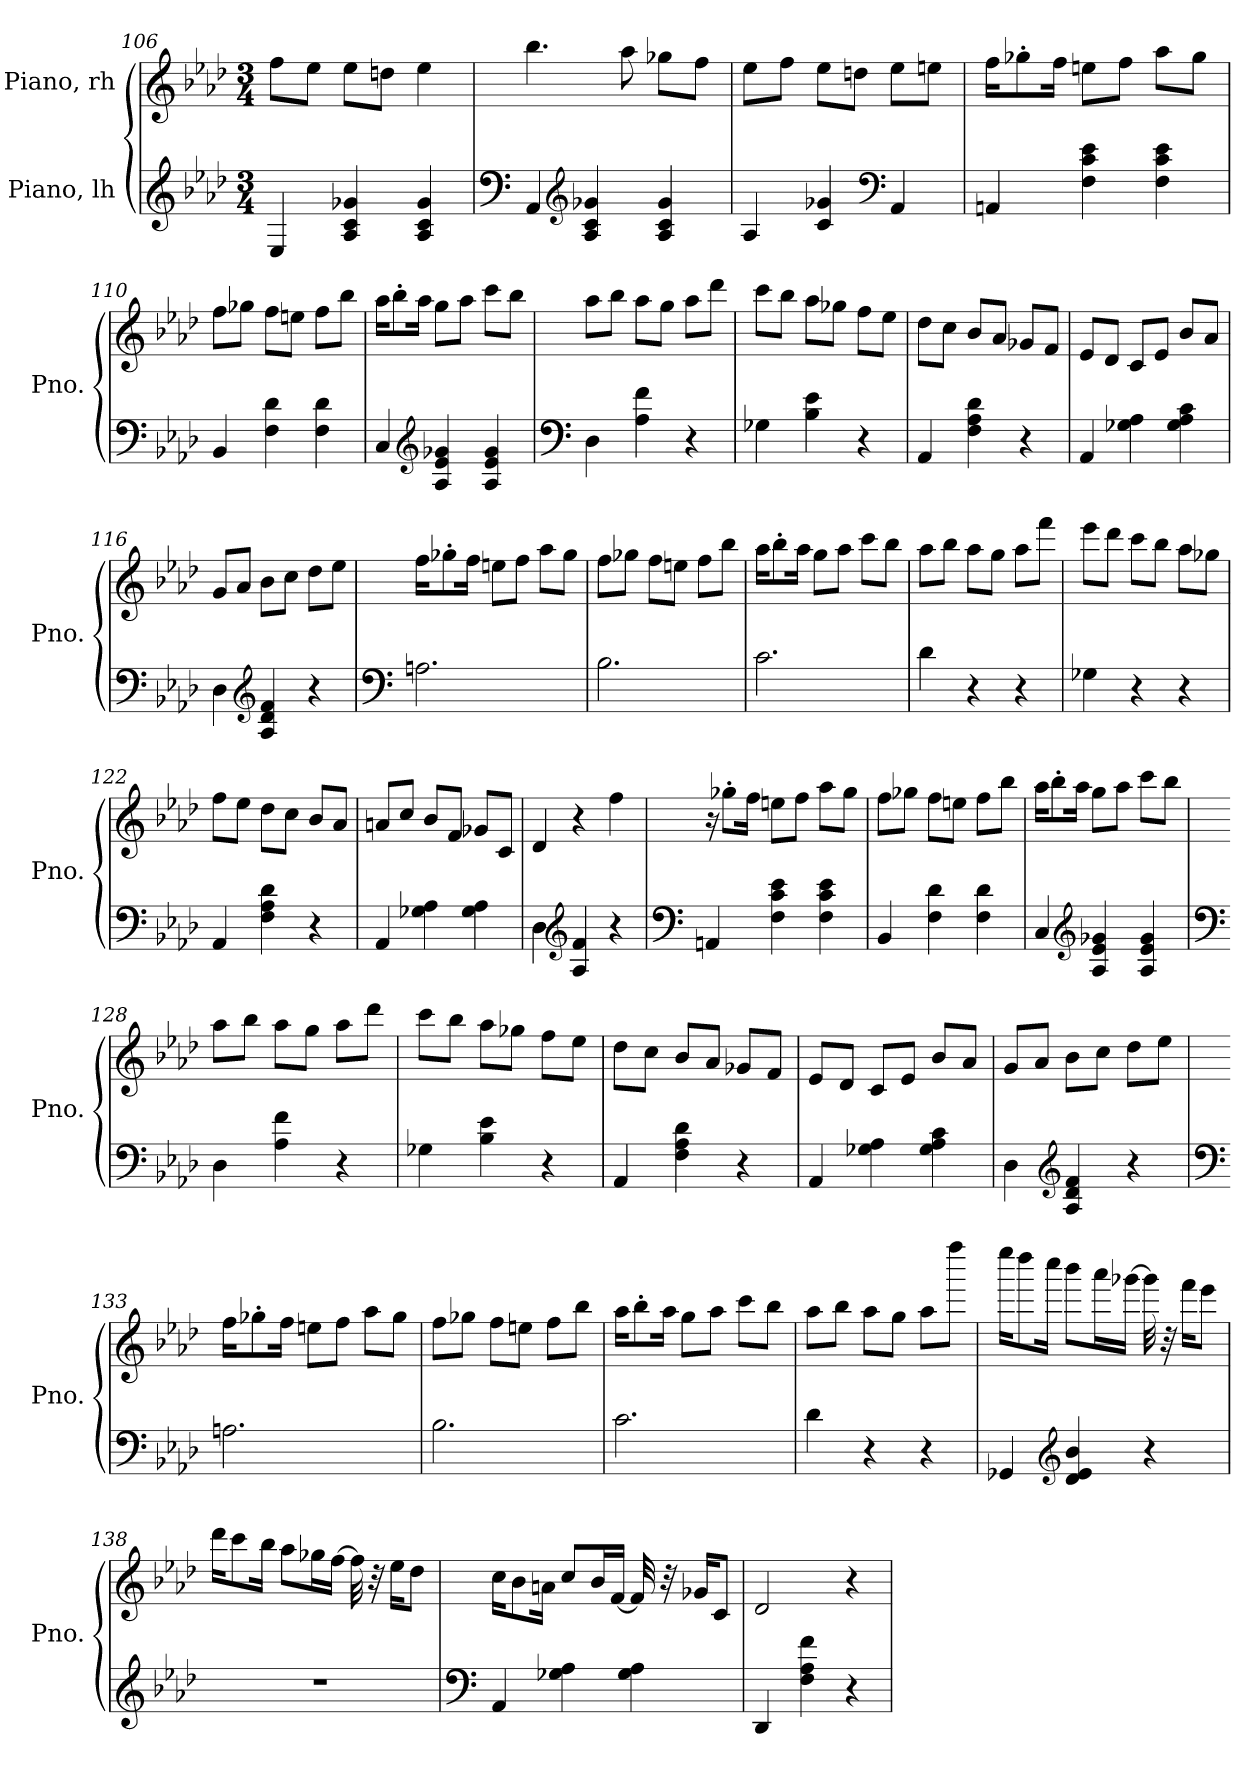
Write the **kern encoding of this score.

**kern	**kern
*part2	*part1
*staff2	*staff1
*I"Piano, lh	*I"Piano, rh
*I'Pno.	*I'Pno.
*clefG2	*clefG2
*k[b-e-a-d-]	*k[b-e-a-d-]
*M3/4	*M3/4
=106	=106
4E-/	8ff\L
.	8ee-\J
4A-/ 4c/ 4g-X/	8ee-\L
.	8ddn\J
4A-/ 4c/ 4g-/	4ee-\
=107	=107
*clefF4	*
4AA-/	4.bb-\
*clefG2	*
4A-/ 4c/ 4g-X/	.
.	8aa-\
4A-/ 4c/ 4g-/	8gg-X\L
.	8ff\J
=108	=108
4A-/	8ee-\L
.	8ff\J
4c/ 4g-X/	8ee-\L
.	8ddn\J
*clefF4	*
4AA-/	8ee-\L
.	8een\J
=109	=109
4AAn/	16ff\KL
.	8gg-X'\
.	16ff\Jk
4F\ 4c\ 4e-\	8een\L
.	8ff\J
4F\ 4c\ 4e-\	8aa-\L
.	8gg-\J
!!LO:LB:g=z
=110	=110
4BB-/	8ff\L
.	8gg-X\J
4F\ 4d-\	8ff\L
.	8een\J
4F\ 4d-\	8ff\L
.	8bb-\J
=111	=111
4C/	16aa-\KL
.	8bb-'\
.	16aa-\Jk
*clefG2	*
4A-/ 4e-/ 4g-X/	8gg\L
.	8aa-\J
4A-/ 4e-/ 4g-/	8ccc\L
.	8bb-\J
=112	=112
*clefF4	*
4D-\	8aa-\L
.	8bb-\J
4A-\ 4f\	8aa-\L
.	8gg\J
4r	8aa-\L
.	8ddd-\J
=113	=113
4G-X\	8ccc\L
.	8bb-\J
4B-\ 4e-\	8aa-\L
.	8gg-X\J
4r	8ff\L
.	8ee-\J
!!LO:LB:g=z
=114	=114
4AA-/	8dd-\L
.	8cc\J
4F\ 4A-\ 4d-\	8b-/L
.	8a-/J
4r	8g-X/L
.	8f/J
=115	=115
4AA-/	8e-/L
.	8d-/J
4G-X\ 4A-\	8c/L
.	8e-/J
4G-\ 4A-\ 4c\	8b-/L
.	8a-/J
=116	=116
4D-\	8g/L
.	8a-/J
*clefG2	*
4A-/ 4d-/ 4f/	8b-\L
.	8cc\J
4r	8dd-\L
.	8ee-\J
=117	=117
*clefF4	*
2.An\	16ff\KL
.	8gg-X'\
.	16ff\Jk
.	8een\L
.	8ff\J
.	8aa-\L
.	8gg-\J
=118	=118
2.B-\	8ff\L
.	8gg-X\J
.	8ff\L
.	8een\J
.	8ff\L
.	8bb-\J
!!LO:LB:g=z
=119	=119
2.c\	16aa-\KL
.	8bb-'\
.	16aa-\Jk
.	8gg\L
.	8aa-\J
.	8ccc\L
.	8bb-\J
=120	=120
4d-\	8aa-\L
.	8bb-\J
4r	8aa-\L
.	8gg\J
4r	8aa-\L
.	8fff\J
=121	=121
4G-X\	8eee-\L
.	8ddd-\J
4r	8ccc\L
.	8bb-\J
4r	8aa-\L
.	8gg-X\J
=122	=122
4AA-/	8ff\L
.	8ee-\J
4F\ 4A-\ 4d-\	8dd-\L
.	8cc\J
4r	8b-/L
.	8a-/J
=123	=123
4AA-/	8an/L
.	8cc/J
4G-X\ 4A-\	8b-/L
.	8f/J
4G-\ 4A-\	8g-X/L
.	8c/J
!!LO:PB:g=z
=124	=124
4D-\	4d-/
*clefG2	*
4A-/ 4f/	4r
4r	4ff\
=125	=125
*clefF4	*
4AAn/	16r
.	8gg-X'\L
.	16ff\Jk
4F\ 4c\ 4e-\	8een\L
.	8ff\J
4F\ 4c\ 4e-\	8aa-\L
.	8gg-\J
=126	=126
4BB-/	8ff\L
.	8gg-X\J
4F\ 4d-\	8ff\L
.	8een\J
4F\ 4d-\	8ff\L
.	8bb-\J
=127	=127
4C/	16aa-\KL
.	8bb-'\
.	16aa-\Jk
*clefG2	*
4A-/ 4e-/ 4g-X/	8gg\L
.	8aa-\J
4A-/ 4e-/ 4g-/	8ccc\L
.	8bb-\J
!!LO:LB:g=z
=128	=128
*clefF4	*
4D-\	8aa-\L
.	8bb-\J
4A-\ 4f\	8aa-\L
.	8gg\J
4r	8aa-\L
.	8ddd-\J
=129	=129
4G-X\	8ccc\L
.	8bb-\J
4B-\ 4e-\	8aa-\L
.	8gg-X\J
4r	8ff\L
.	8ee-\J
=130	=130
4AA-/	8dd-\L
.	8cc\J
4F\ 4A-\ 4d-\	8b-/L
.	8a-/J
4r	8g-X/L
.	8f/J
=131	=131
4AA-/	8e-/L
.	8d-/J
4G-X\ 4A-\	8c/L
.	8e-/J
4G-\ 4A-\ 4c\	8b-/L
.	8a-/J
=132	=132
4D-\	8g/L
.	8a-/J
*clefG2	*
4A-/ 4d-/ 4f/	8b-\L
.	8cc\J
4r	8dd-\L
.	8ee-\J
!!LO:LB:g=z
=133	=133
*clefF4	*
2.An\	16ff\KL
.	8gg-X'\
.	16ff\Jk
.	8een\L
.	8ff\J
.	8aa-\L
.	8gg-\J
=134	=134
2.B-\	8ff\L
.	8gg-X\J
.	8ff\L
.	8een\J
.	8ff\L
.	8bb-\J
=135	=135
2.c\	16aa-\KL
.	8bb-'\
.	16aa-\Jk
.	8gg\L
.	8aa-\J
.	8ccc\L
.	8bb-\J
=136	=136
4d-\	8aa-\L
.	8bb-\J
4r	8aa-\L
.	8gg\J
4r	8aa-\L
.	8ffff\J
!!LO:LB:g=z
=137	=137
4GG-X/	16eeee-\KL
.	8dddd-\
.	16cccc\Jk
*clefG2	*
4d-/ 4e-/ 4b-/	8bbb-\L
.	16aaa-\L
.	[16ggg-X\JJ
4r	32ggg-\]
.	32r
.	16fff\KL
.	8eee-\J
=138	=138
2.r	16ddd-\KL
.	8ccc\
.	16bb-\Jk
.	8aa-\L
.	16gg-X\L
.	[16ff\JJ
.	32ff\]
.	32r
.	16ee-\KL
.	8dd-\J
=139	=139
*clefF4	*
4AA-/	16cc\KL
.	8b-\
.	16an\Jk
4G-X\ 4A-\	8cc/L
.	16b-/L
.	[16f/JJ
4G-\ 4A-\	32f/]
.	32r
.	16g-X/KL
.	8c/J
!!LO:LB:g=z
=140	=140
4DD-/	2d-/
4F\ 4A-\ 4f\	.
4r	4r
=	=
*-	*-
